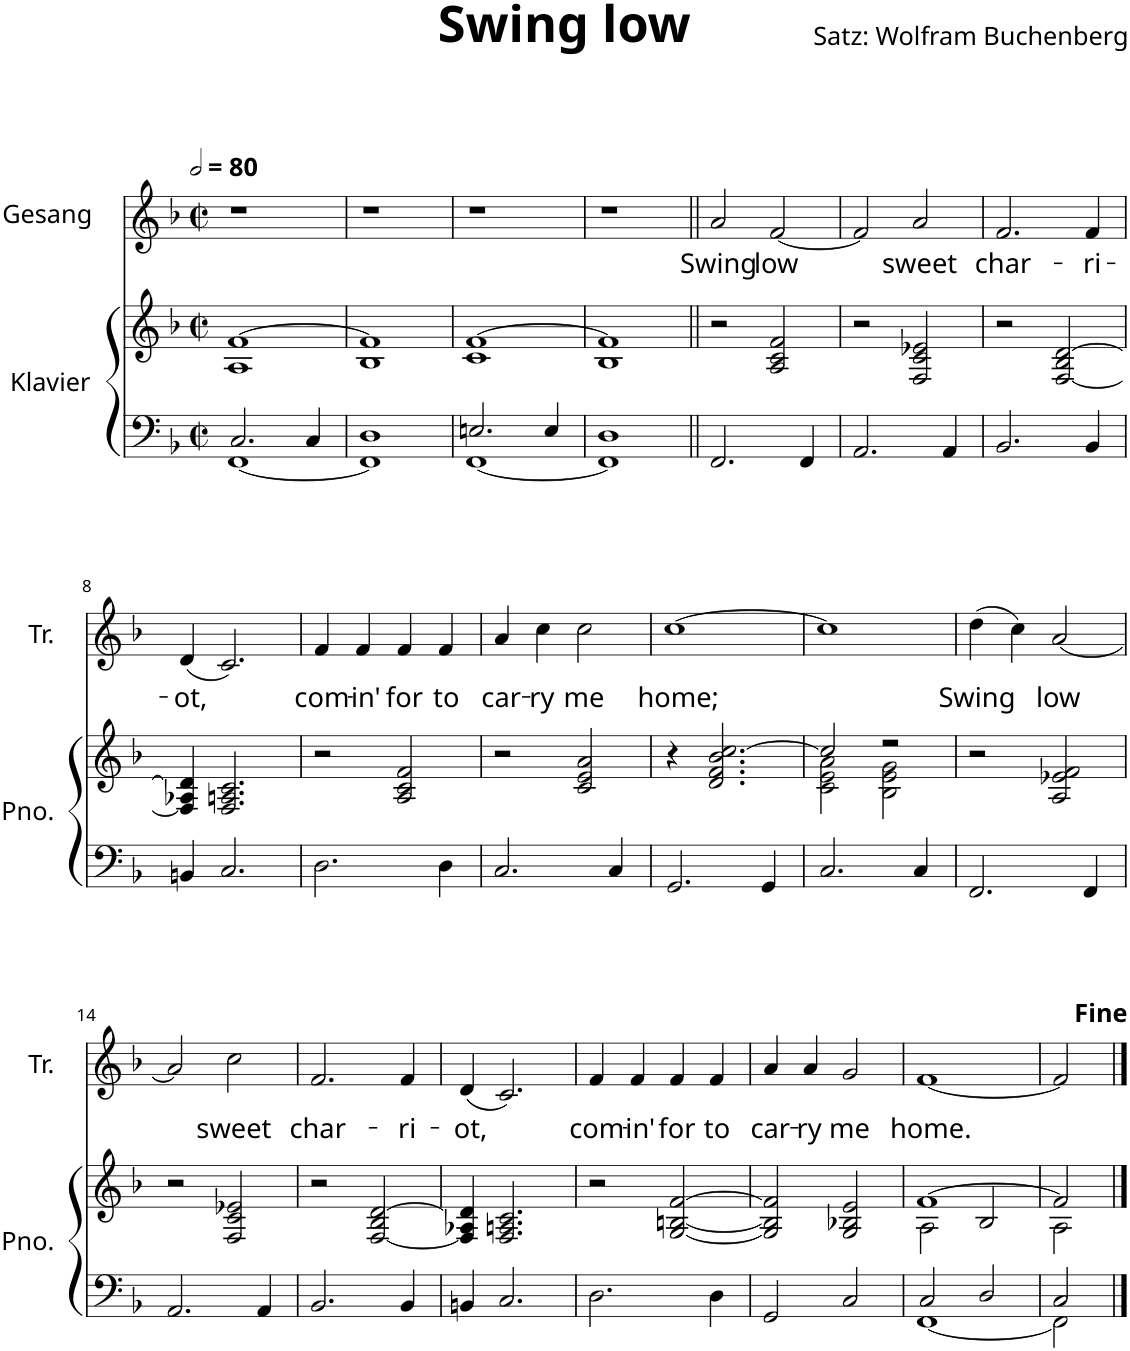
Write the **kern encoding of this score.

**kern	**kern	**kern	**text
*part2	*part2	*part1	*part1
*staff3	*staff2	*staff1	*staff1
*I"Klavier	*	*I"Gesang	*
*clefF4	*clefG2	*clefG2	*
*k[b-]	*k[b-]	*k[b-]	*
*F:	*F:	*F:	*
*M2/2	*M2/2	*M2/2	*
*met(c|)	*met(c|)	*met(c|)	*
*MM160	*MM160	*MM160	*
=1	=1	=1	=1
*^	*^	*	*
2.C/	[1FF	[1f	1A	1r	.
4C/	.	.	.	.	.
=2	=2	=2	=2	=2	=2
1D	1FF]	1f]	1B-	1r	.
=3	=3	=3	=3	=3	=3
2.En/	[1FF	[1f	1c	1r	.
4E/	.	.	.	.	.
=4	=4	=4	=4	=4	=4
1D	1FF]	1f]	1B-	1r	.
=5||	=5||	=5||	=5||	=5||	=5||
!	!	!	!	!	!LO:LY:b
*v	*v	*	*	*	*
*	*v	*v	*	*
2.FF/	2r	2a/	Swing
!	!	!	!LO:LY:b
.	2A/ 2c/ 2f/	[2f/	low
4FF/	.	.	.
=6	=6	=6	=6
2.AA/	2r	2f/]	.
!	!	!	!LO:LY:b
.	2F/ 2c/ 2e-X/	2a/	sweet
4AA/	.	.	.
=7	=7	=7	=7
!	!	!	!LO:LY:b
2.BB-/	2r	2.f/	char-
.	[2F/ 2B-/ [2d/	.	.
!	!	!	!LO:LY:b
4BB-/	.	4f/	-ri-
!!LO:LB:g=z
=8	=8	=8	=8
!	!	!	!LO:LY:b
4BBn/	4F/] 4A-X/ 4d/]	(4d/	-ot,
2.C/	2.F/ 2.An/ 2.c/	2.c/)	.
=9	=9	=9	=9
!	!	!	!LO:LY:b
2.D\	2r	4f/	com-
!	!	!	!LO:LY:b
.	.	4f/	-in'
!	!	!	!LO:LY:b
.	2A/ 2c/ 2f/	4f/	for
!	!	!	!LO:LY:b
4D\	.	4f/	to
=10	=10	=10	=10
!	!	!	!LO:LY:b
2.C/	2r	4a/	car-
!	!	!	!LO:LY:b
.	.	4cc\	-ry
!	!	!	!LO:LY:b
.	2c/ 2e/ 2a/	2cc\	me
4C/	.	.	.
=11	=11	=11	=11
!	!	!	!LO:LY:b
2.GG/	4r	[1cc	home;
.	2.d/ 2.f/ 2.b-/ [2.cc/	.	.
4GG/	.	.	.
=12	=12	=12	=12
*	*^	*	*
2.C/	2cc/]	2c\ 2e\ 2a\	1cc]	.
.	2r	2B-\ 2e\ 2g\	.	.
4C/	.	.	.	.
*	*v	*v	*	*
=13	=13	=13	=13
!	!	!	!LO:LY:b
2.FF/	2r	(4dd\	Swing
.	.	4cc\)	.
!	!	!	!LO:LY:b
.	2A/ 2e-X/ 2f/	[2a/	low
4FF/	.	.	.
!!LO:LB:g=z
=14	=14	=14	=14
2.AA/	2r	2a/]	.
!	!	!	!LO:LY:b
.	2F/ 2c/ 2e-X/	2cc\	sweet
4AA/	.	.	.
=15	=15	=15	=15
!	!	!	!LO:LY:b
2.BB-/	2r	2.f/	char-
.	[2F/ 2B-/ [2d/	.	.
!	!	!	!LO:LY:b
4BB-/	.	4f/	-ri-
=16	=16	=16	=16
!	!	!	!LO:LY:b
4BBn/	4F/] 4A-X/ 4d/]	(4d/	-ot,
2.C/	2.F/ 2.An/ 2.c/	2.c/)	.
=17	=17	=17	=17
!	!	!	!LO:LY:b
2.D\	2r	4f/	com-
!	!	!	!LO:LY:b
.	.	4f/	-in'
!	!	!	!LO:LY:b
.	[2G/ [2Bn/ [2f/	4f/	for
!	!	!	!LO:LY:b
4D\	.	4f/	to
=18	=18	=18	=18
!	!	!	!LO:LY:b
2GG/	2G/] 2B/] 2f/]	4a/	car-
!	!	!	!LO:LY:b
.	.	4a/	-ry
!	!	!	!LO:LY:b
2C/	2G/ 2B-X/ 2e/	2g/	me
=19	=19	=19	=19
*^	*^	*	*
!	!	!	!	!	!LO:LY:b
2C/	[1FF	[1f	2A\	[1f	home.
2D/	.	.	2B-/	.	.
=20	=20	=20	=20	=20	=20
2C/	2FF\]	2f/]	2A\	2f/]	.
*v	*v	*	*	*	*
*	*v	*v	*	*
==	==	==	==
*-	*-	*-	*-
